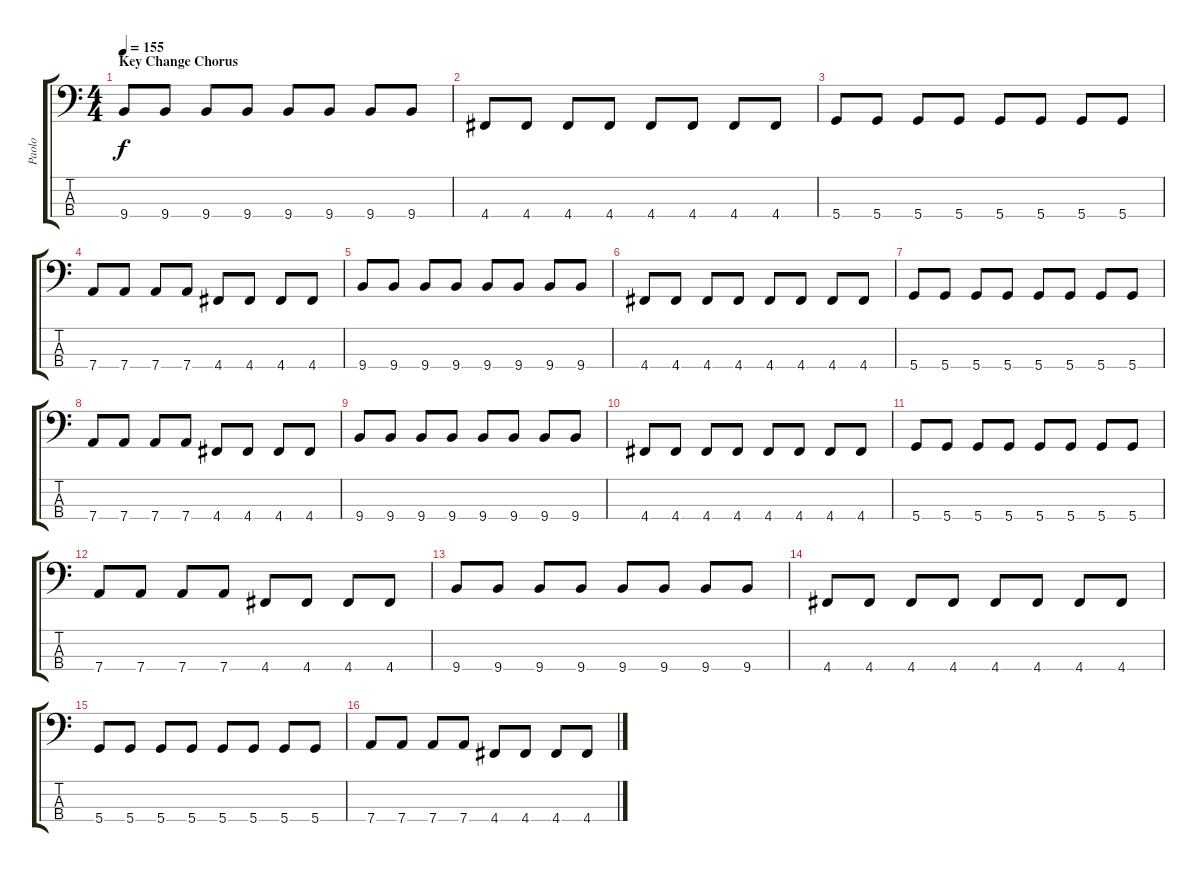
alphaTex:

\track ("Paolo" "Paolo") {instrument electricbasspick}
\staff {score tabs}
\tuning (G2 D2 A1 D1) {hide}
\ts (4 4)
\section ("" "Key Change Chorus")
\tempo 155
\clef f4
\ks c
9.4.8{dy f} 9.4.8 9.4.8 9.4.8 9.4.8 9.4.8 9.4.8 9.4.8 |
4.4.8 4.4.8 4.4.8 4.4.8 4.4.8 4.4.8 4.4.8 4.4.8 |
5.4.8 5.4.8 5.4.8 5.4.8 5.4.8 5.4.8 5.4.8 5.4.8 |
7.4.8 7.4.8 7.4.8 7.4.8 4.4.8 4.4.8 4.4.8 4.4.8 |
9.4.8 9.4.8 9.4.8 9.4.8 9.4.8 9.4.8 9.4.8 9.4.8 |
4.4.8 4.4.8 4.4.8 4.4.8 4.4.8 4.4.8 4.4.8 4.4.8 |
5.4.8 5.4.8 5.4.8 5.4.8 5.4.8 5.4.8 5.4.8 5.4.8 |
7.4.8 7.4.8 7.4.8 7.4.8 4.4.8 4.4.8 4.4.8 4.4.8 |
9.4.8 9.4.8 9.4.8 9.4.8 9.4.8 9.4.8 9.4.8 9.4.8 |
4.4.8 4.4.8 4.4.8 4.4.8 4.4.8 4.4.8 4.4.8 4.4.8 |
5.4.8 5.4.8 5.4.8 5.4.8 5.4.8 5.4.8 5.4.8 5.4.8 |
7.4.8 7.4.8 7.4.8 7.4.8 4.4.8 4.4.8 4.4.8 4.4.8 |
9.4.8 9.4.8 9.4.8 9.4.8 9.4.8 9.4.8 9.4.8 9.4.8 |
4.4.8 4.4.8 4.4.8 4.4.8 4.4.8 4.4.8 4.4.8 4.4.8 |
5.4.8 5.4.8 5.4.8 5.4.8 5.4.8 5.4.8 5.4.8 5.4.8 |
7.4.8 7.4.8 7.4.8 7.4.8 4.4.8 4.4.8 4.4.8 4.4.8
